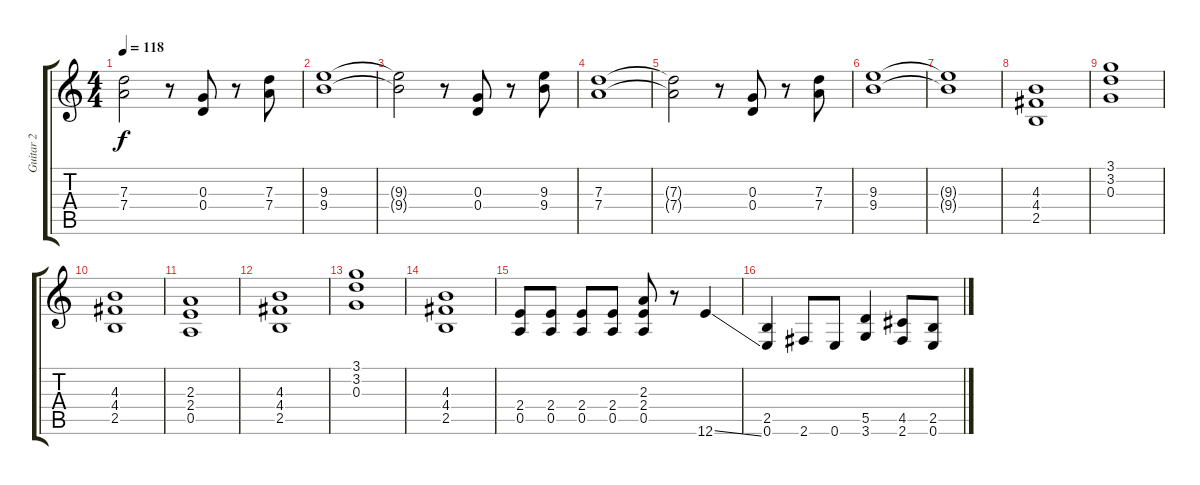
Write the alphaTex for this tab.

\track ("Guitar 2" "Guitar 2") {instrument distortionguitar}
\staff {score tabs}
\tuning (E4 B3 G3 D3 A2 E2) {hide}
\ts (4 4)
\tempo 118
\clef g2
\ks c
(7.3{t} 7.4{t}).2{dy f} r.8 (0.3 0.4).8 r.8 (7.3 7.4).8 |
(9.3 9.4).1 |
(9.3{t} 9.4{t}).2 r.8 (0.3 0.4).8 r.8 (9.3 9.4).8 |
(7.3 7.4).1 |
(7.3{t} 7.4{t}).2 r.8 (0.3 0.4).8 r.8 (7.3 7.4).8 |
(9.3 9.4).1 |
(9.3{t} 9.4{t}).1 |
(4.3 4.4 2.5).1 |
(3.1 3.2 0.3).1 |
(4.3 4.4 2.5).1 |
(2.3 2.4 0.5).1 |
(4.3 4.4 2.5).1 |
(3.1 3.2 0.3).1 |
(4.3 4.4 2.5).1 |
(2.4 0.5).8 (2.4 0.5).8 (2.4 0.5).8 (2.4 0.5).8 (2.3 2.4 0.5).8 r.8 12.6{ss}.4 |
(2.5 0.6).4 2.6.8 0.6.8 (5.5 3.6).4 (4.5 2.6).8 (2.5 0.6).8
